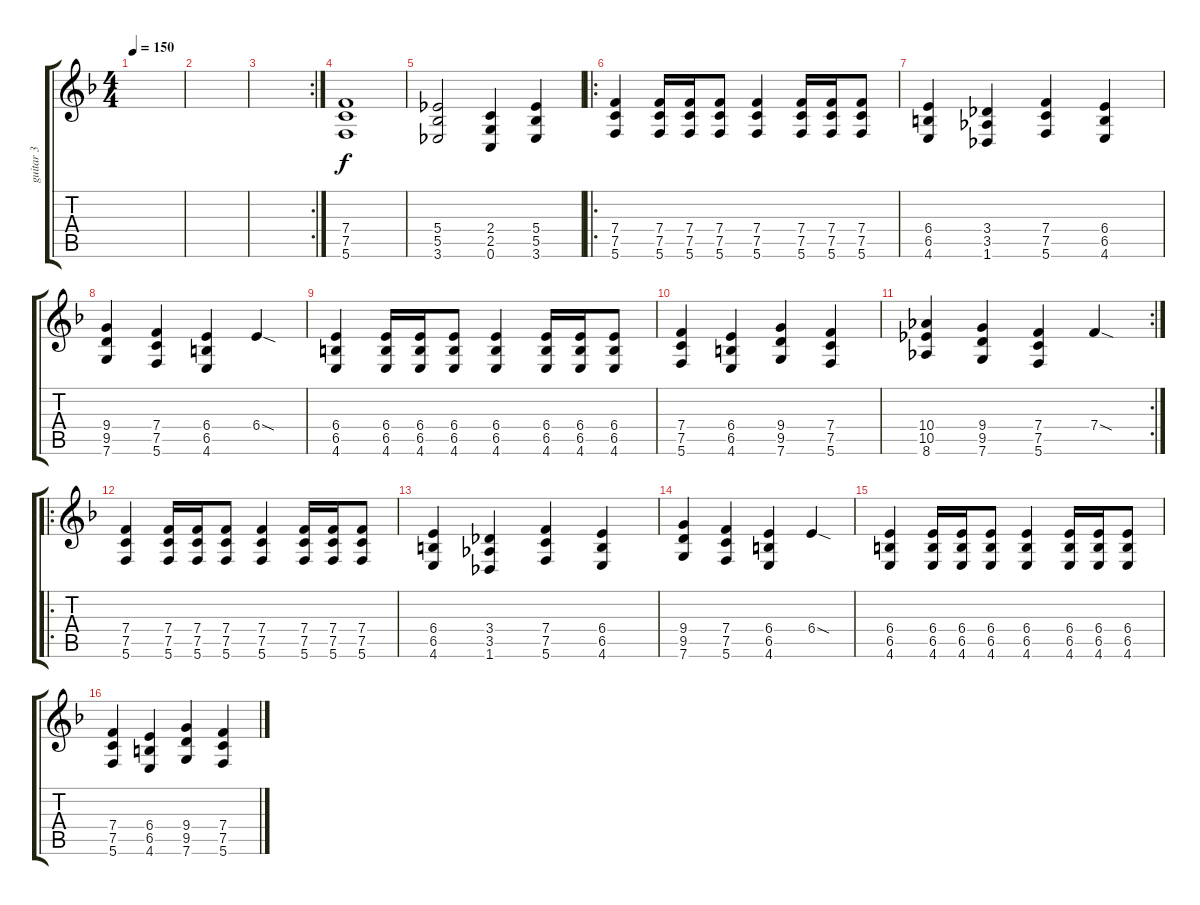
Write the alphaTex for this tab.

\track ("guitar 3" "guitar 3") {instrument electricguitarjazz}
\staff {score tabs}
\tuning (C4 G3 Eb3 Bb2 F2 C2) {hide}
\ts (4 4)
\tempo 150
\clef g2
\ks dminor
|
|
\rc 2
|
(7.4 7.5 5.6).1 |
(5.4 5.5 3.6).2 (2.4 2.5 0.6).4 (5.4 5.5 3.6).4 |
\ro
(7.4 7.5 5.6).4 (7.4 7.5 5.6).16 (7.4 7.5 5.6).16 (7.4 7.5 5.6).8 (7.4 7.5 5.6).4 (7.4 7.5 5.6).16 (7.4 7.5 5.6).16 (7.4 7.5 5.6).8 |
(6.4 6.5 4.6).4 (3.4 3.5 1.6).4 (7.4 7.5 5.6).4 (6.4 6.5 4.6).4 |
(9.4 9.5 7.6).4 (7.4 7.5 5.6).4 (6.4 6.5 4.6).4 6.4{sod}.4 |
(6.4 6.5 4.6).4 (6.4 6.5 4.6).16 (6.4 6.5 4.6).16 (6.4 6.5 4.6).8 (6.4 6.5 4.6).4 (6.4 6.5 4.6).16 (6.4 6.5 4.6).16 (6.4 6.5 4.6).8 |
(7.4 7.5 5.6).4 (6.4 6.5 4.6).4 (9.4 9.5 7.6).4 (7.4 7.5 5.6).4 |
\rc 2
(10.4 10.5 8.6).4 (9.4 9.5 7.6).4 (7.4 7.5 5.6).4 7.4{sod}.4 |
\ro
(7.4 7.5 5.6).4 (7.4 7.5 5.6).16 (7.4 7.5 5.6).16 (7.4 7.5 5.6).8 (7.4 7.5 5.6).4 (7.4 7.5 5.6).16 (7.4 7.5 5.6).16 (7.4 7.5 5.6).8 |
(6.4 6.5 4.6).4 (3.4 3.5 1.6).4 (7.4 7.5 5.6).4 (6.4 6.5 4.6).4 |
(9.4 9.5 7.6).4 (7.4 7.5 5.6).4 (6.4 6.5 4.6).4 6.4{sod}.4 |
(6.4 6.5 4.6).4 (6.4 6.5 4.6).16 (6.4 6.5 4.6).16 (6.4 6.5 4.6).8 (6.4 6.5 4.6).4 (6.4 6.5 4.6).16 (6.4 6.5 4.6).16 (6.4 6.5 4.6).8 |
(7.4 7.5 5.6).4 (6.4 6.5 4.6).4 (9.4 9.5 7.6).4 (7.4 7.5 5.6).4
